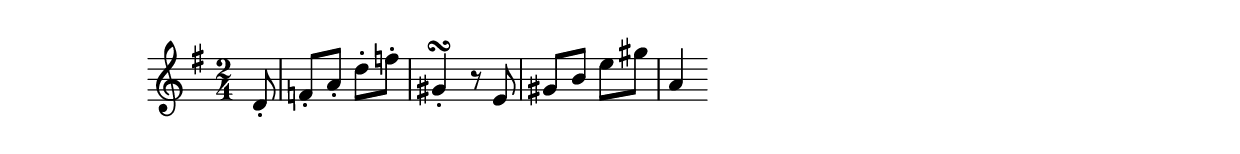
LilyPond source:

\version "2.19.83"
\language "english"
\score
{
    \context Score = "Score"
    <<
        \context Staff = "RH_Staff"
        {
            \context Voice = "RH_Voice"
            {
                \key g \major
                \partial 8
                \time 2/4
                d'8
                - \staccato
                f'8
                - \staccato
                a'8
                - \staccato
                d''8
                - \staccato
                f''8
                - \staccato
                gs'4
                - \staccato
                - \turn
                r8
                e'8
                gs'8
                b'8
                e''8
                gs''8
                a'4
            }
        }
    >>
}